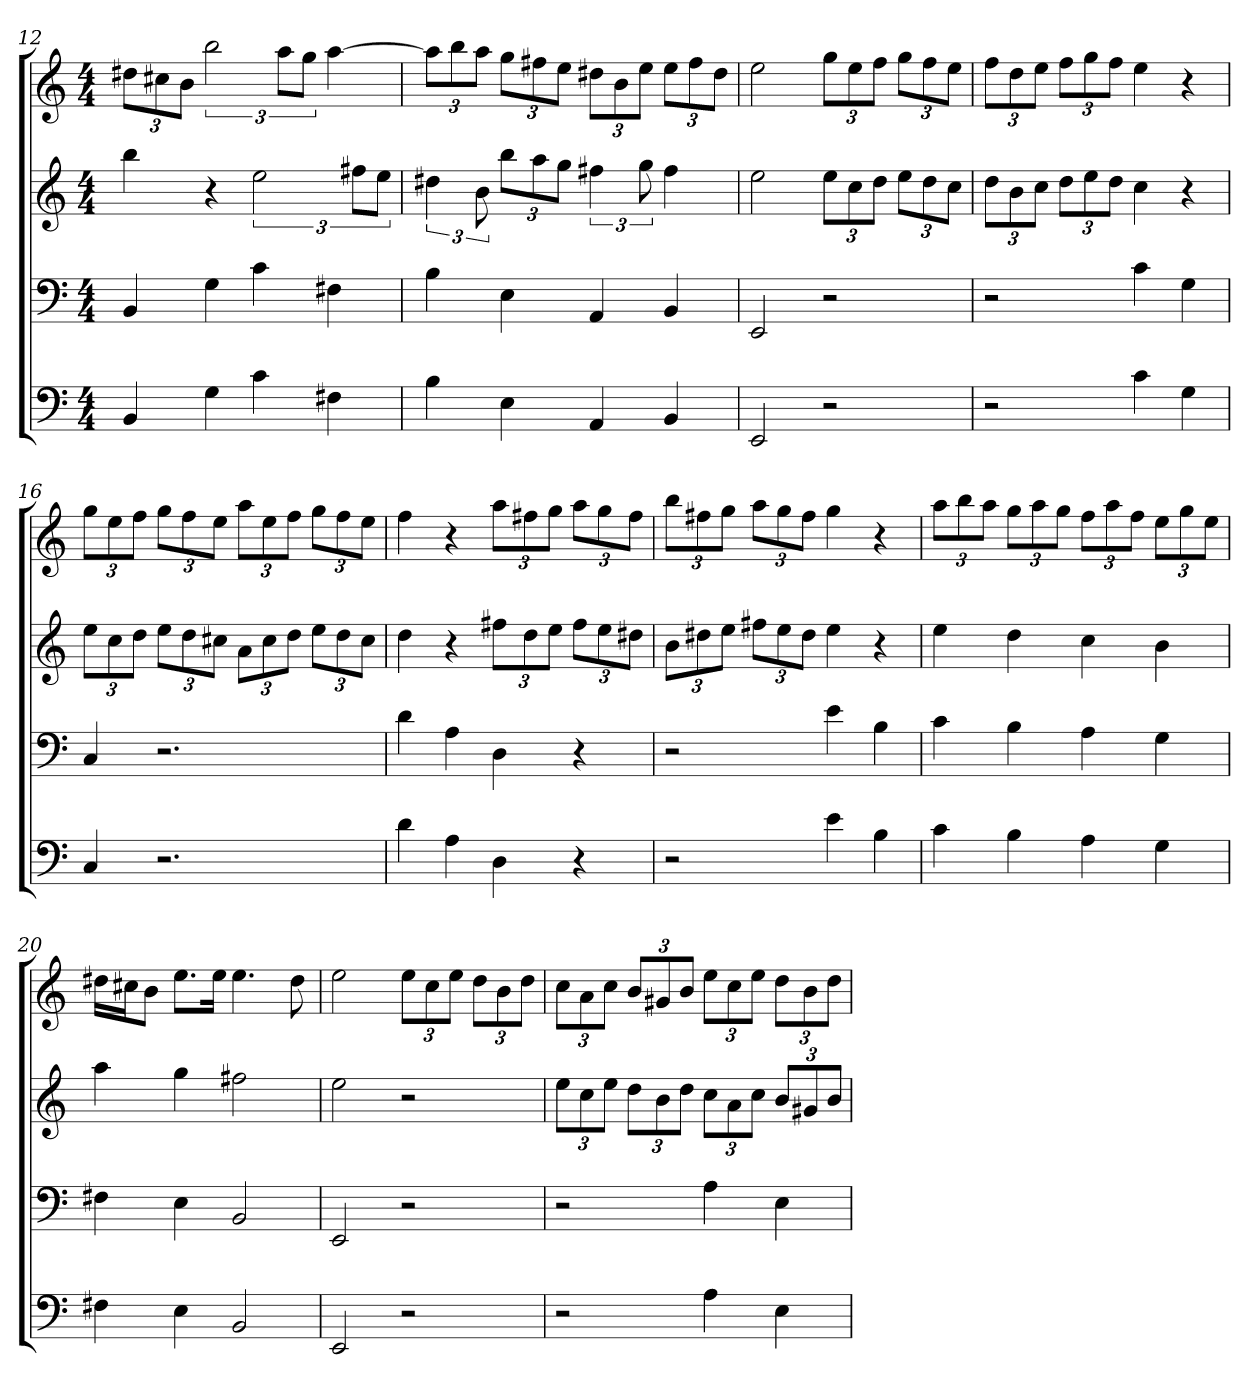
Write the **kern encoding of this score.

**kern	**kern	**kern	**kern
*part4	*part3	*part2	*part1
*staff4	*staff3	*staff2	*staff1
*k[]	*k[]	*k[]	*k[]
*a:	*a:	*a:	*a:
*M4/4	*M4/4	*M4/4	*M4/4
=12	=12	=12	=12
4BB	4BB	4bb	12dd#XL
.	.	.	12cc#X
.	.	.	12bJ
4G	4G	4r	3bb
4c	4c	3ee	.
.	.	.	12aaL
.	.	.	12ggJ
4F#X	4F#X	.	[4aa
.	.	12ff#XL	.
.	.	12eeJ	.
=13	=13	=13	=13
4B	4B	6dd#X	12aaL]
.	.	.	12bb
.	.	12b	12aaJ
4E	4E	12bbL	12ggL
.	.	12aa	12ff#X
.	.	12ggJ	12eeJ
4AA	4AA	6ff#X	12dd#XL
.	.	.	12b
.	.	12gg	12eeJ
4BB	4BB	4ff#	12eeL
.	.	.	12ff#
.	.	.	12dd#J
=14	=14	=14	=14
2EE	2EE	2ee	2ee
2r	2r	12eeL	12ggL
.	.	12cc	12ee
.	.	12ddJ	12ffJ
.	.	12eeL	12ggL
.	.	12dd	12ff
.	.	12ccJ	12eeJ
=15	=15	=15	=15
2r	2r	12ddL	12ffL
.	.	12b	12dd
.	.	12ccJ	12eeJ
.	.	12ddL	12ffL
.	.	12ee	12gg
.	.	12ddJ	12ffJ
4c	4c	4cc	4ee
4G	4G	4r	4r
=16	=16	=16	=16
4C	4C	12eeL	12ggL
.	.	12cc	12ee
.	.	12ddJ	12ffJ
2.r	2.r	12eeL	12ggL
.	.	12dd	12ff
.	.	12cc#XJ	12eeJ
.	.	12aL	12aaL
.	.	12cc#	12ee
.	.	12ddJ	12ffJ
.	.	12eeL	12ggL
.	.	12dd	12ff
.	.	12cc#J	12eeJ
=17	=17	=17	=17
4d	4d	4dd	4ff
4A	4A	4r	4r
4D	4D	12ff#XL	12aaL
.	.	12dd	12ff#X
.	.	12eeJ	12ggJ
4r	4r	12ff#L	12aaL
.	.	12ee	12gg
.	.	12dd#XJ	12ff#J
=18	=18	=18	=18
2r	2r	12bL	12bbL
.	.	12dd#X	12ff#X
.	.	12eeJ	12ggJ
.	.	12ff#XL	12aaL
.	.	12ee	12gg
.	.	12dd#J	12ff#J
4e	4e	4ee	4gg
4B	4B	4r	4r
=19	=19	=19	=19
4c	4c	4ee	12aaL
.	.	.	12bb
.	.	.	12aaJ
4B	4B	4dd	12ggL
.	.	.	12aa
.	.	.	12ggJ
4A	4A	4cc	12ffL
.	.	.	12aa
.	.	.	12ffJ
4G	4G	4b	12eeL
.	.	.	12gg
.	.	.	12eeJ
=20	=20	=20	=20
4F#X	4F#X	4aa	16dd#XLL
.	.	.	16cc#XJ
.	.	.	8bJ
4E	4E	4gg	8.eeL
.	.	.	16eeJk
2BB	2BB	2ff#X	4.ee
.	.	.	8dd#
=21	=21	=21	=21
2EE	2EE	2ee	2ee
2r	2r	2r	12eeL
.	.	.	12cc
.	.	.	12eeJ
.	.	.	12ddL
.	.	.	12b
.	.	.	12ddJ
=22	=22	=22	=22
2r	2r	12eeL	12ccL
.	.	12cc	12a
.	.	12eeJ	12ccJ
.	.	12ddL	12bL
.	.	12b	12g#X
.	.	12ddJ	12bJ
4A	4A	12ccL	12eeL
.	.	12a	12cc
.	.	12ccJ	12eeJ
4E	4E	12bL	12ddL
.	.	12g#X	12b
.	.	12bJ	12ddJ
=	=	=	=
*-	*-	*-	*-
